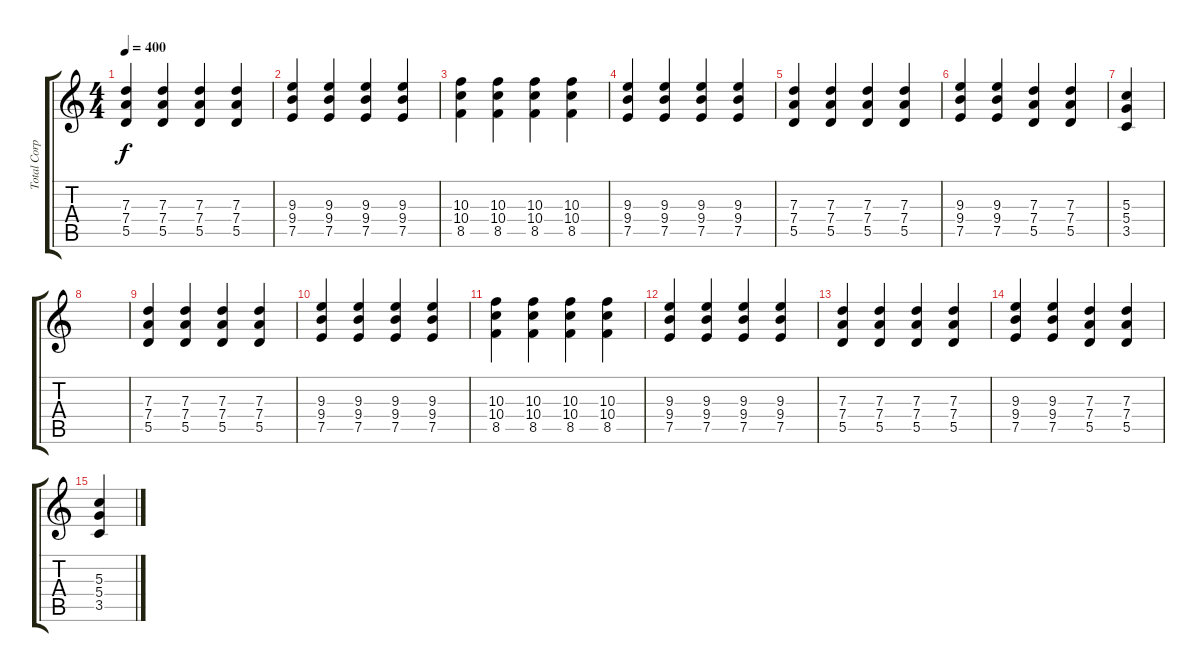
\track ("Total Corpse" "Total Corp") {instrument overdrivenguitar}
\staff {score tabs}
\tuning (E4 B3 G3 D3 A2 E2) {hide}
\ts (4 4)
\tempo 400
\clef g2
\ks c
(7.3 7.4 5.5).4{dy f} (7.3 7.4 5.5).4 (7.3 7.4 5.5).4 (7.3 7.4 5.5).4 |
(9.3 9.4 7.5).4 (9.3 9.4 7.5).4 (9.3 9.4 7.5).4 (9.3 9.4 7.5).4 |
(10.3 10.4 8.5).4 (10.3 10.4 8.5).4 (10.3 10.4 8.5).4 (10.3 10.4 8.5).4 |
(9.3 9.4 7.5).4 (9.3 9.4 7.5).4 (9.3 9.4 7.5).4 (9.3 9.4 7.5).4 |
(7.3 7.4 5.5).4 (7.3 7.4 5.5).4 (7.3 7.4 5.5).4 (7.3 7.4 5.5).4 |
(9.3 9.4 7.5).4 (9.3 9.4 7.5).4 (7.3 7.4 5.5).4 (7.3 7.4 5.5).4 |
(5.3 5.4 3.5).4 |
|
(7.3 7.4 5.5).4 (7.3 7.4 5.5).4 (7.3 7.4 5.5).4 (7.3 7.4 5.5).4 |
(9.3 9.4 7.5).4 (9.3 9.4 7.5).4 (9.3 9.4 7.5).4 (9.3 9.4 7.5).4 |
(10.3 10.4 8.5).4 (10.3 10.4 8.5).4 (10.3 10.4 8.5).4 (10.3 10.4 8.5).4 |
(9.3 9.4 7.5).4 (9.3 9.4 7.5).4 (9.3 9.4 7.5).4 (9.3 9.4 7.5).4 |
(7.3 7.4 5.5).4 (7.3 7.4 5.5).4 (7.3 7.4 5.5).4 (7.3 7.4 5.5).4 |
(9.3 9.4 7.5).4 (9.3 9.4 7.5).4 (7.3 7.4 5.5).4 (7.3 7.4 5.5).4 |
(5.3 5.4 3.5).4
